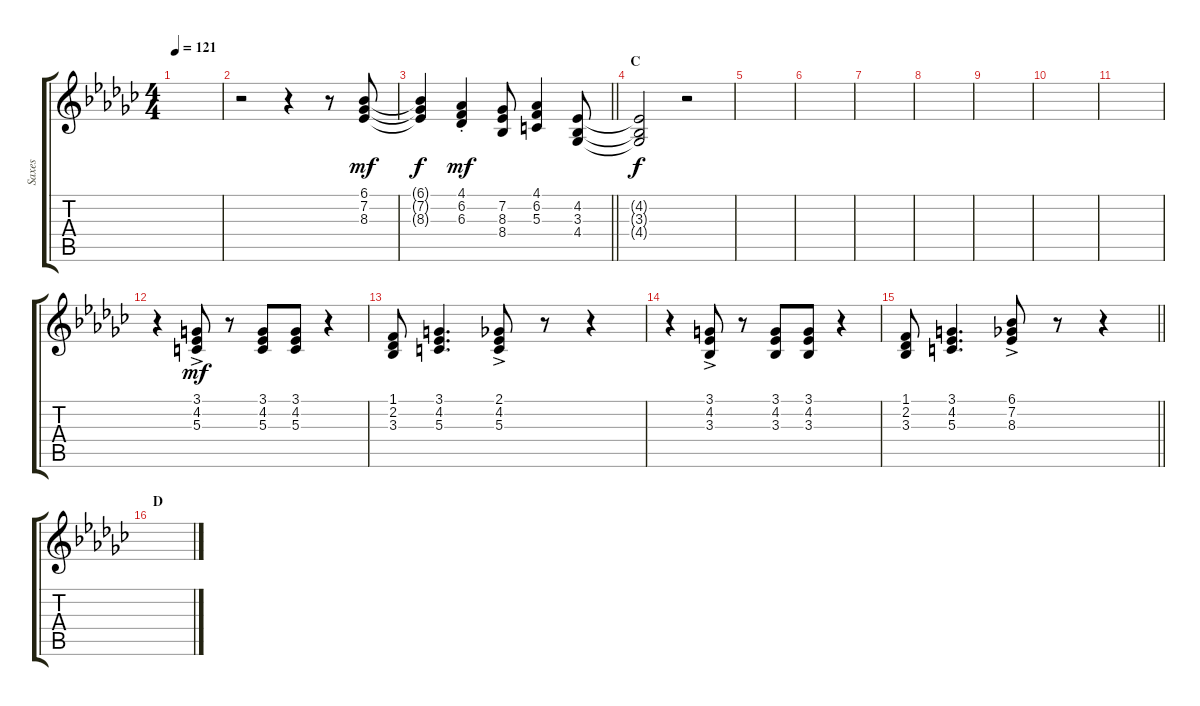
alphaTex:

\track ("Saxes" "Saxes") {instrument tenorsax}
\staff {score tabs}
\tuning (E4 B3 G3 D3 A2 E2) {hide}
\ts (4 4)
\tempo 121
\clef g2
\ks ebminor
|
r.2 r.4 r.8 (6.1 7.2 8.3).8{dy mf} |
\barLineRight lightlight
(6.1{t} 7.2{t} 8.3{t}).4{dy f} (4.1{st} 6.2{st} 6.3{st}).4{dy mf} (7.2 8.3 8.4).8 (4.1 6.2 5.3).4 (4.2 3.3 4.4).8 |
\section ("" "C")
(4.2{t} 3.3{t} 4.4{t}).2{dy f} r.2 |
|
|
|
|
|
|
|
r.4 (3.1 4.2{ac} 5.3).8{dy mf} r.8 (3.1 4.2 5.3).8 (3.1 4.2 5.3).8 r.4 |
(1.1 2.2 3.3).8 (3.1 4.2 5.3).4{d} (2.1 4.2{ac} 5.3{ac}).8 r.8 r.4 |
r.4 (3.1 4.2{ac} 3.3).8 r.8 (3.1 4.2 3.3).8 (3.1 4.2 3.3).8 r.4 |
\barLineRight lightlight
(1.1 2.2 3.3).8 (3.1 4.2 5.3).4{d} (6.1 7.2{ac} 8.3{ac}).8 r.8 r.4 |
\section ("" "D")
